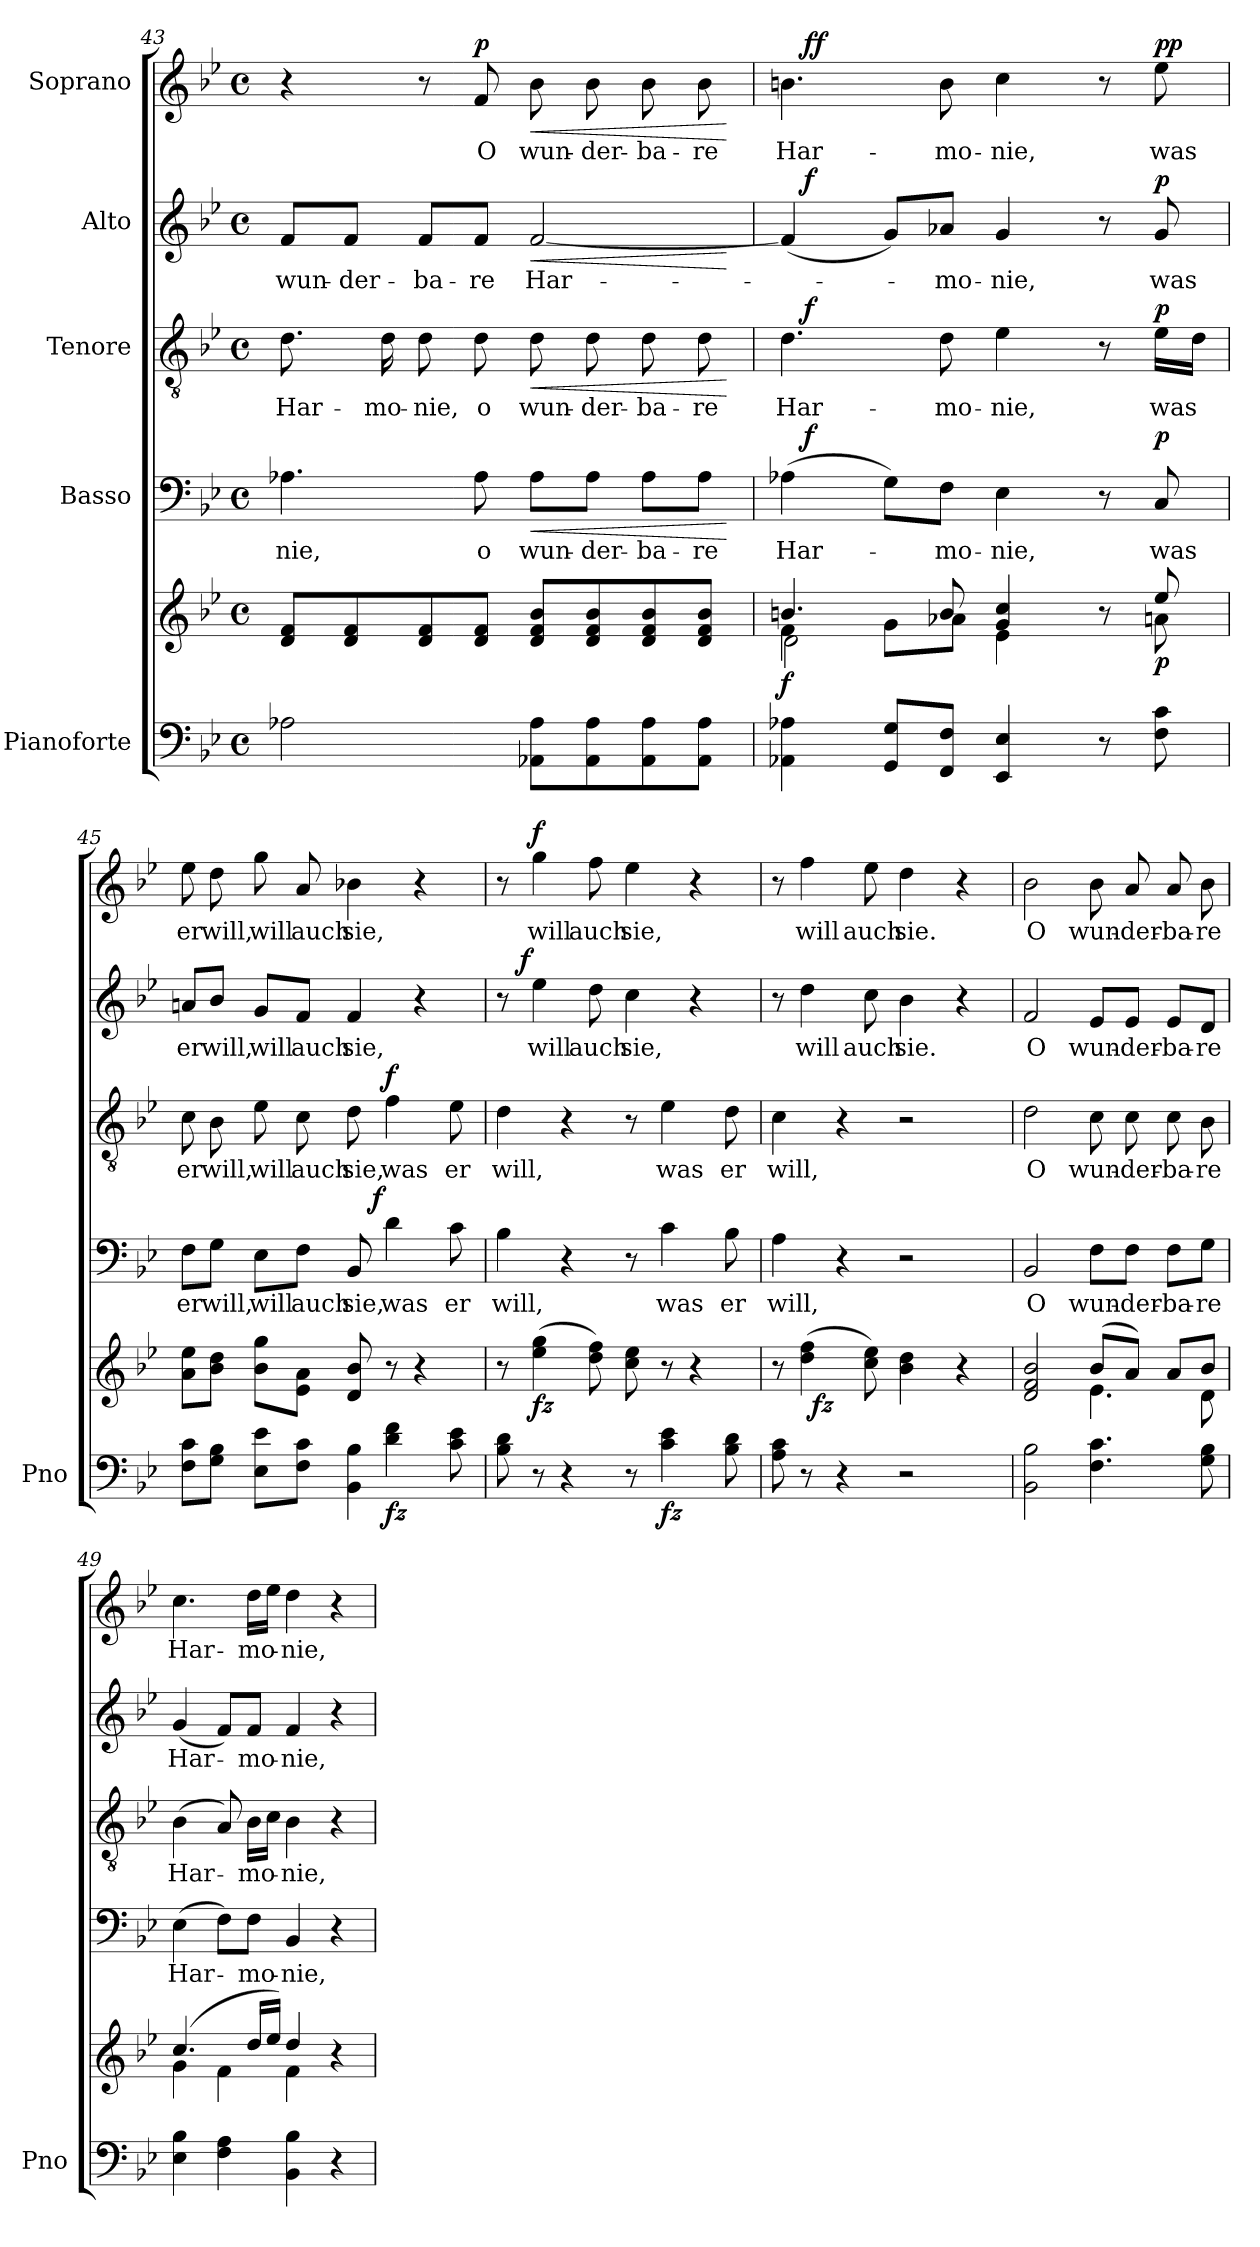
**kern	**kern	**dynam	**kern	**text	**dynam	**kern	**text	**dynam	**kern	**text	**dynam	**kern	**text	**dynam
*part5	*part5	*part5	*part4	*part4	*part4	*part3	*part3	*part3	*part2	*part2	*part2	*part1	*part1	*part1
*staff6	*staff5	*staff5/6	*staff4	*staff4	*staff4	*staff3	*staff3	*staff3	*staff2	*staff2	*staff2	*staff1	*staff1	*staff1
*I"Pianoforte	*	*	*I"Basso	*	*	*I"Tenore	*	*	*I"Alto	*	*	*I"Soprano	*	*
*I'Pno	*	*	*	*	*	*	*	*	*	*	*	*	*	*
*clefF4	*clefG2	*	*clefF4	*	*	*clefGv2	*	*	*clefG2	*	*	*clefG2	*	*
*k[b-e-]	*k[b-e-]	*	*k[b-e-]	*	*	*k[b-e-]	*	*	*k[b-e-]	*	*	*k[b-e-]	*	*
*B-:	*B-:	*	*B-:	*	*	*B-:	*	*	*B-:	*	*	*B-:	*	*
*M4/4	*M4/4	*	*M4/4	*	*	*M4/4	*	*	*M4/4	*	*	*M4/4	*	*
*met(c)	*met(c)	*	*met(c)	*	*	*met(c)	*	*	*met(c)	*	*	*met(c)	*	*
=43	=43	=43	=43	=43	=43	=43	=43	=43	=43	=43	=43	=43	=43	=43
!	!	!	!	!LO:LY:b	!	!	!LO:LY:b	!	!	!LO:LY:b	!	!	!	!
2A-X\	8d/ 8f/L	.	4.A-X\	-nie,	.	8.d\	Har-	.	8f/L	wun-	.	4r	.	.
!	!	!	!	!	!	!	!	!	!	!LO:LY:b	!	!	!	!
.	8d/ 8f/	.	.	.	.	.	.	.	8f/J	-der-	.	.	.	.
!	!	!	!	!	!	!	!LO:LY:b	!	!	!	!	!	!	!
.	.	.	.	.	.	16d\	-mo-	.	.	.	.	.	.	.
!	!	!	!	!	!	!	!LO:LY:b	!	!	!LO:LY:b	!	!	!	!
.	8d/ 8f/	.	.	.	.	8d\	-nie,	.	8f/L	-ba-	.	8r	.	.
!	!	!	!	!LO:LY:b	!	!	!LO:LY:b	!	!	!LO:LY:b	!	!	!LO:LY:b	!LO:DY:a
.	8d/ 8f/J	.	8A-\	o	.	8d\	o	.	8f/J	-re	.	8f/	O	p
!	!	!	!	!LO:LY:b	!LO:HP:b	!	!LO:LY:b	!LO:HP:b	!	!LO:LY:b	!LO:HP:b	!	!LO:LY:b	!LO:HP:b
8AA-X\ 8A-\L	8d/ 8f/ 8b-/L	.	8A-\L	wun-	<	8d\	wun-	<	[2f/	Har-	<	8b-\	wun-	<
!	!	!	!	!LO:LY:b	!	!	!LO:LY:b	!	!	!	!	!	!LO:LY:b	!
8AA-\ 8A-\	8d/ 8f/ 8b-/	.	8A-\J	-der-	.	8d\	-der-	.	.	.	.	8b-\	-der-	.
!	!	!	!	!LO:LY:b	!	!	!LO:LY:b	!	!	!	!	!	!LO:LY:b	!
8AA-\ 8A-\	8d/ 8f/ 8b-/	.	8A-\L	-ba-	.	8d\	-ba-	.	.	.	.	8b-\	-ba-	.
!	!	!	!	!LO:LY:b	!	!	!LO:LY:b	!	!	!	!	!	!LO:LY:b	!
8AA-\ 8A-\J	8d/ 8f/ 8b-/J	.	8A-\J	-re	.	8d\	-re	.	.	.	.	8b-\	-re	.
.	.	.	.	.	[	.	.	[	.	.	[	.	.	[
=44	=44	=44	=44	=44	=44	=44	=44	=44	=44	=44	=44	=44	=44	=44
*	*^	*	*	*	*	*	*	*	*	*	*	*	*	*
*	*	*^	*	*	*	*	*	*	*	*	*	*	*	*	*
!	!	!	!	!LO:DY:b	!	!LO:LY:b	!	!	!LO:LY:b	!	!	!	!	!	!LO:LY:b	!
*	*	*	*	*	*^	*	*	*^	*	*	*^	*	*	*^	*	*
4AA-X\ 4A-X\	4.bn/	4f\	2d\	f	(>4A-X\	32ryy	Har-	.	4.d\	32ryy	Har-	.	(<4f/]	32ryy	.	.	4.bn\	32ryy	Har-	.
!	!	!	!	!	!	!	!	!LO:DY:a	!	!	!	!LO:DY:a	!	!	!	!LO:DY:a	!	!	!	!LO:DY:a
!	!	!	!	!	!	!	!	!	!	!	!	!	!	!	!	!	!	!	!	!LO:DY:n=1:a
.	.	.	.	.	.	2ryy	.	f	.	2ryy	.	f	.	2ryy	.	f	.	2ryy	.	f f
8GG/ 8G/L	.	8g\L	.	.	8G\L)	.	.	.	.	.	.	.	8g/L)	.	.	.	.	.	.	.
!	!	!	!	!	!	!	!LO:LY:b	!	!	!	!LO:LY:b	!	!	!	!LO:LY:b	!	!	!	!LO:LY:b	!
8FF/ 8F/J	8b/	8a-X\J	.	.	8F\J	.	-mo-	.	8d\	.	-mo-	.	8a-X/J	.	-mo-	.	8b\	.	-mo-	.
!	!	!	!	!	!	!	!LO:LY:b	!	!	!	!LO:LY:b	!	!	!	!LO:LY:b	!	!	!	!LO:LY:b	!
4EE-/ 4E-/	4g/ 4cc/	4e-\	2ryy	.	4E-\	.	-nie,	.	4e-\	.	-nie,	.	4g/	.	-nie,	.	4cc\	.	-nie,	.
.	.	.	.	.	.	4...ryy	.	.	.	4...ryy	.	.	.	4...ryy	.	.	.	4...ryy	.	.
8r	8r	8ryy	.	.	8r	.	.	.	8r	.	.	.	8r	.	.	.	8r	.	.	.
!	!	!	!	!LO:DY:b	!	!	!LO:LY:b	!LO:DY:a	!	!	!LO:LY:b	!LO:DY:a	!	!	!LO:LY:b	!LO:DY:a	!	!	!LO:LY:b	!LO:DY:n=2:a
!	!	!	!	!	!	!	!	!	!	!	!	!	!	!	!	!	!	!	!	!LO:DY:n=3:a
8F\ 8c\	8ee-/	8an\	.	p	8C/	.	was	p	16e-\LL	.	was	p	8g/	.	was	p	8ee-\	.	was	p p
.	.	.	.	.	.	.	.	.	16d\JJ	.	.	.	.	.	.	.	.	.	.	.
*	*v	*v	*v	*	*	*	*	*	*	*	*	*	*	*	*	*	*	*	*	*
!!LO:LB:g=z
=45	=45	=45	=45	=45	=45	=45	=45	=45	=45	=45	=45	=45	=45	=45	=45	=45	=45	=45
*^	*	*	*	*	*	*	*	*	*	*	*	*	*	*	*	*	*	*
!	!	!	!	!	!	!LO:LY:b	!	!	!	!LO:LY:b	!	!	!	!LO:LY:b	!	!	!	!LO:LY:b	!
*	*	*	*	*	*	*	*	*v	*v	*	*	*	*	*	*	*v	*v	*	*
*	*	*	*	*	*	*	*	*	*	*	*v	*v	*	*	*	*	*
8F\ 8c\L	2ryy	8a\ 8ee-\L	.	8F\L	2ryy	er	.	8c\	er	.	8an/L	er	.	8ee-\	er	.
!	!	!	!	!	!	!LO:LY:b	!	!	!LO:LY:b	!	!	!LO:LY:b	!	!	!LO:LY:b	!
8G\ 8B-\J	.	8b-\ 8dd\J	.	8G\J	.	will,	.	8B-\	will,	.	8b-/J	will,	.	8dd\	will,	.
!	!	!	!	!	!	!LO:LY:b	!	!	!LO:LY:b	!	!	!LO:LY:b	!	!	!LO:LY:b	!
8E-\ 8e-\L	.	8b-\ 8gg\L	.	8E-\L	.	will	.	8e-\	will	.	8g/L	will	.	8gg\	will	.
!	!	!	!	!	!	!LO:LY:b	!	!	!LO:LY:b	!	!	!LO:LY:b	!	!	!LO:LY:b	!
8F\ 8c\J	.	8e-\ 8a\J	.	8F\J	.	auch	.	8c\	auch	.	8f/J	auch	.	8a/	auch	.
!	!	!	!	!	!	!LO:LY:b	!	!	!LO:LY:b	!	!	!LO:LY:b	!	!	!LO:LY:b	!
4BB-\ 4B-\	8ryy	8d/ 8b-/	.	8BB-/	16.ryy	sie,	.	8d\	sie,	.	4f/	sie,	.	4b-X\	sie,	.
!	!	!	!	!	!	!	!LO:DY:a	!	!	!	!	!	!	!	!	!
.	.	.	.	.	4ryy	.	f	.	.	.	.	.	.	.	.	.
!	!	!	!LO:DY:b=2	!	!	!LO:LY:b	!	!	!LO:LY:b	!LO:DY:a	!	!	!	!	!	!
.	4d\ 4f\	8r	fz	4d\	.	was	.	4f\	was	f	.	.	.	.	.	.
4ryy	.	4r	.	.	.	.	.	.	.	.	4r	.	.	4r	.	.
.	.	.	.	.	8ryy	.	.	.	.	.	.	.	.	.	.	.
!	!	!	!	!	!	!LO:LY:b	!	!	!LO:LY:b	!	!	!	!	!	!	!
.	8c\ 8e-\	.	.	8c\	.	er	.	8e-\	er	.	.	.	.	.	.	.
.	.	.	.	.	32ryy	.	.	.	.	.	.	.	.	.	.	.
=46	=46	=46	=46	=46	=46	=46	=46	=46	=46	=46	=46	=46	=46	=46	=46	=46
!	!	!	!	!	!	!LO:LY:b	!	!	!LO:LY:b	!	!	!	!	!	!	!
*v	*v	*	*	*v	*v	*	*	*	*	*	*^	*	*	*	*	*
8B-\ 8d\	8r	.	4B-\	will,	.	4d\	will,	.	8r	16.ryy	.	.	8r	.	.
!	!	!	!	!	!	!	!	!	!	!	!	!LO:DY:a	!	!	!
.	.	.	.	.	.	.	.	.	.	2ryy	.	f	.	.	.
!	!	!LO:DY:b	!	!	!	!	!	!	!	!	!LO:LY:b	!	!	!LO:LY:b	!LO:DY:a
8r	(>4ee-\ 4gg\	fz	.	.	.	.	.	.	4ee-\	.	will	.	4gg\	will	f
4r	.	.	4r	.	.	4r	.	.	.	.	.	.	.	.	.
!	!	!	!	!	!	!	!	!	!	!	!LO:LY:b	!	!	!LO:LY:b	!
.	8dd\ 8ff\)	.	.	.	.	.	.	.	8dd\	.	auch	.	8ff\	auch	.
!	!	!	!	!	!	!	!	!	!	!	!LO:LY:b	!	!	!LO:LY:b	!
8r	8cc\ 8ee-\	.	8r	.	.	8r	.	.	4cc\	.	sie,	.	4ee-\	sie,	.
.	.	.	.	.	.	.	.	.	.	4ryy	.	.	.	.	.
!	!	!LO:DY:b=2	!	!LO:LY:b	!	!	!LO:LY:b	!	!	!	!	!	!	!	!
4c\ 4e-\	8r	fz	4c\	was	.	4e-\	was	.	.	.	.	.	.	.	.
.	4r	.	.	.	.	.	.	.	4r	.	.	.	4r	.	.
.	.	.	.	.	.	.	.	.	.	8ryy	.	.	.	.	.
!	!	!	!	!LO:LY:b	!	!	!LO:LY:b	!	!	!	!	!	!	!	!
8B-\ 8d\	.	.	8B-\	er	.	8d\	er	.	.	.	.	.	.	.	.
.	.	.	.	.	.	.	.	.	.	32ryy	.	.	.	.	.
=47	=47	=47	=47	=47	=47	=47	=47	=47	=47	=47	=47	=47	=47	=47	=47
!	!	!	!	!LO:LY:b	!	!	!LO:LY:b	!	!	!	!	!	!	!	!
*	*^	*	*	*	*	*	*	*	*v	*v	*	*	*	*	*
8A\ 8c\	8r	8ryy	.	4A\	will,	.	4c\	will,	.	8r	.	.	8r	.	.
!	!	!	!	!	!	!	!	!	!	!	!LO:LY:b	!	!	!LO:LY:b	!
8r	(>4dd\ 4ff\	32ryy	.	.	.	.	.	.	.	4dd\	will	.	4ff\	will	.
!	!	!	!LO:DY:b	!	!	!	!	!	!	!	!	!	!	!	!
.	.	2ryy	fz	.	.	.	.	.	.	.	.	.	.	.	.
4r	.	.	.	4r	.	.	4r	.	.	.	.	.	.	.	.
!	!	!	!	!	!	!	!	!	!	!	!LO:LY:b	!	!	!LO:LY:b	!
.	8cc\ 8ee-\)	.	.	.	.	.	.	.	.	8cc\	auch	.	8ee-\	auch	.
!	!	!	!	!	!	!	!	!	!	!	!LO:LY:b	!	!	!LO:LY:b	!
2r	4b-\ 4dd\	.	.	2r	.	.	2r	.	.	4b-\	sie.	.	4dd\	sie.	.
.	.	4ryy	.	.	.	.	.	.	.	.	.	.	.	.	.
.	4r	.	.	.	.	.	.	.	.	4r	.	.	4r	.	.
.	.	16.ryy	.	.	.	.	.	.	.	.	.	.	.	.	.
=48	=48	=48	=48	=48	=48	=48	=48	=48	=48	=48	=48	=48	=48	=48	=48
!	!	!	!	!	!LO:LY:b	!	!	!LO:LY:b	!	!	!LO:LY:b	!	!	!LO:LY:b	!
2BB-\ 2B-\	2d/ 2f/ 2b-/	2ryy	.	2BB-/	O	.	2d\	O	.	2f/	O	.	2b-\	O	.
!	!	!	!	!	!LO:LY:b	!	!	!LO:LY:b	!	!	!LO:LY:b	!	!	!LO:LY:b	!
4.F\ 4.c\	(>8b-/L	4.e-\	.	8F\L	wun-	.	8c\	wun-	.	8e-/L	wun-	.	8b-\	wun-	.
!	!	!	!	!	!LO:LY:b	!	!	!LO:LY:b	!	!	!LO:LY:b	!	!	!LO:LY:b	!
.	8a/J)	.	.	8F\J	-der-	.	8c\	-der-	.	8e-/J	-der-	.	8a/	-der-	.
!	!	!	!	!	!LO:LY:b	!	!	!LO:LY:b	!	!	!LO:LY:b	!	!	!LO:LY:b	!
.	8a/L	.	.	8F\L	-ba-	.	8c\	-ba-	.	8e-/L	-ba-	.	8a/	-ba-	.
!	!	!	!	!	!LO:LY:b	!	!	!LO:LY:b	!	!	!LO:LY:b	!	!	!LO:LY:b	!
8G\ 8B-\	8b-/J	8d\	.	8G\J	-re	.	8B-\	-re	.	8d/J	-re	.	8b-\	-re	.
!!LO:PB:g=z
=49	=49	=49	=49	=49	=49	=49	=49	=49	=49	=49	=49	=49	=49	=49	=49
!	!	!	!	!	!LO:LY:b	!	!	!LO:LY:b	!	!	!LO:LY:b	!	!	!LO:LY:b	!
4E-\ 4B-\	(>4.cc/	4g\	.	(>4E-\	Har-	.	(>4B-\	Har-	.	(<4g/	Har-	.	4.cc\	Har-	.
4F\ 4A\	.	4f\	.	8F\L)	.	.	8A/)	.	.	8f/L)	.	.	.	.	.
!	!	!	!	!	!LO:LY:b	!	!	!LO:LY:b	!	!	!LO:LY:b	!	!	!LO:LY:b	!
.	16dd/LL	.	.	8F\J	-mo-	.	16B-\LL	-mo-	.	8f/J	-mo-	.	16dd\LL	-mo-	.
.	16ee-/JJ)	.	.	.	.	.	16c\JJ	.	.	.	.	.	16ee-\JJ	.	.
!	!	!	!	!	!LO:LY:b	!	!	!LO:LY:b	!	!	!LO:LY:b	!	!	!LO:LY:b	!
4BB-\ 4B-\	4dd/	4f\	.	4BB-/	-nie,	.	4B-\	-nie,	.	4f/	-nie,	.	4dd\	-nie,	.
4r	4r	4ryy	.	4r	.	.	4r	.	.	4r	.	.	4r	.	.
*	*v	*v	*	*	*	*	*	*	*	*	*	*	*	*	*
=	=	=	=	=	=	=	=	=	=	=	=	=	=	=
*-	*-	*-	*-	*-	*-	*-	*-	*-	*-	*-	*-	*-	*-	*-
